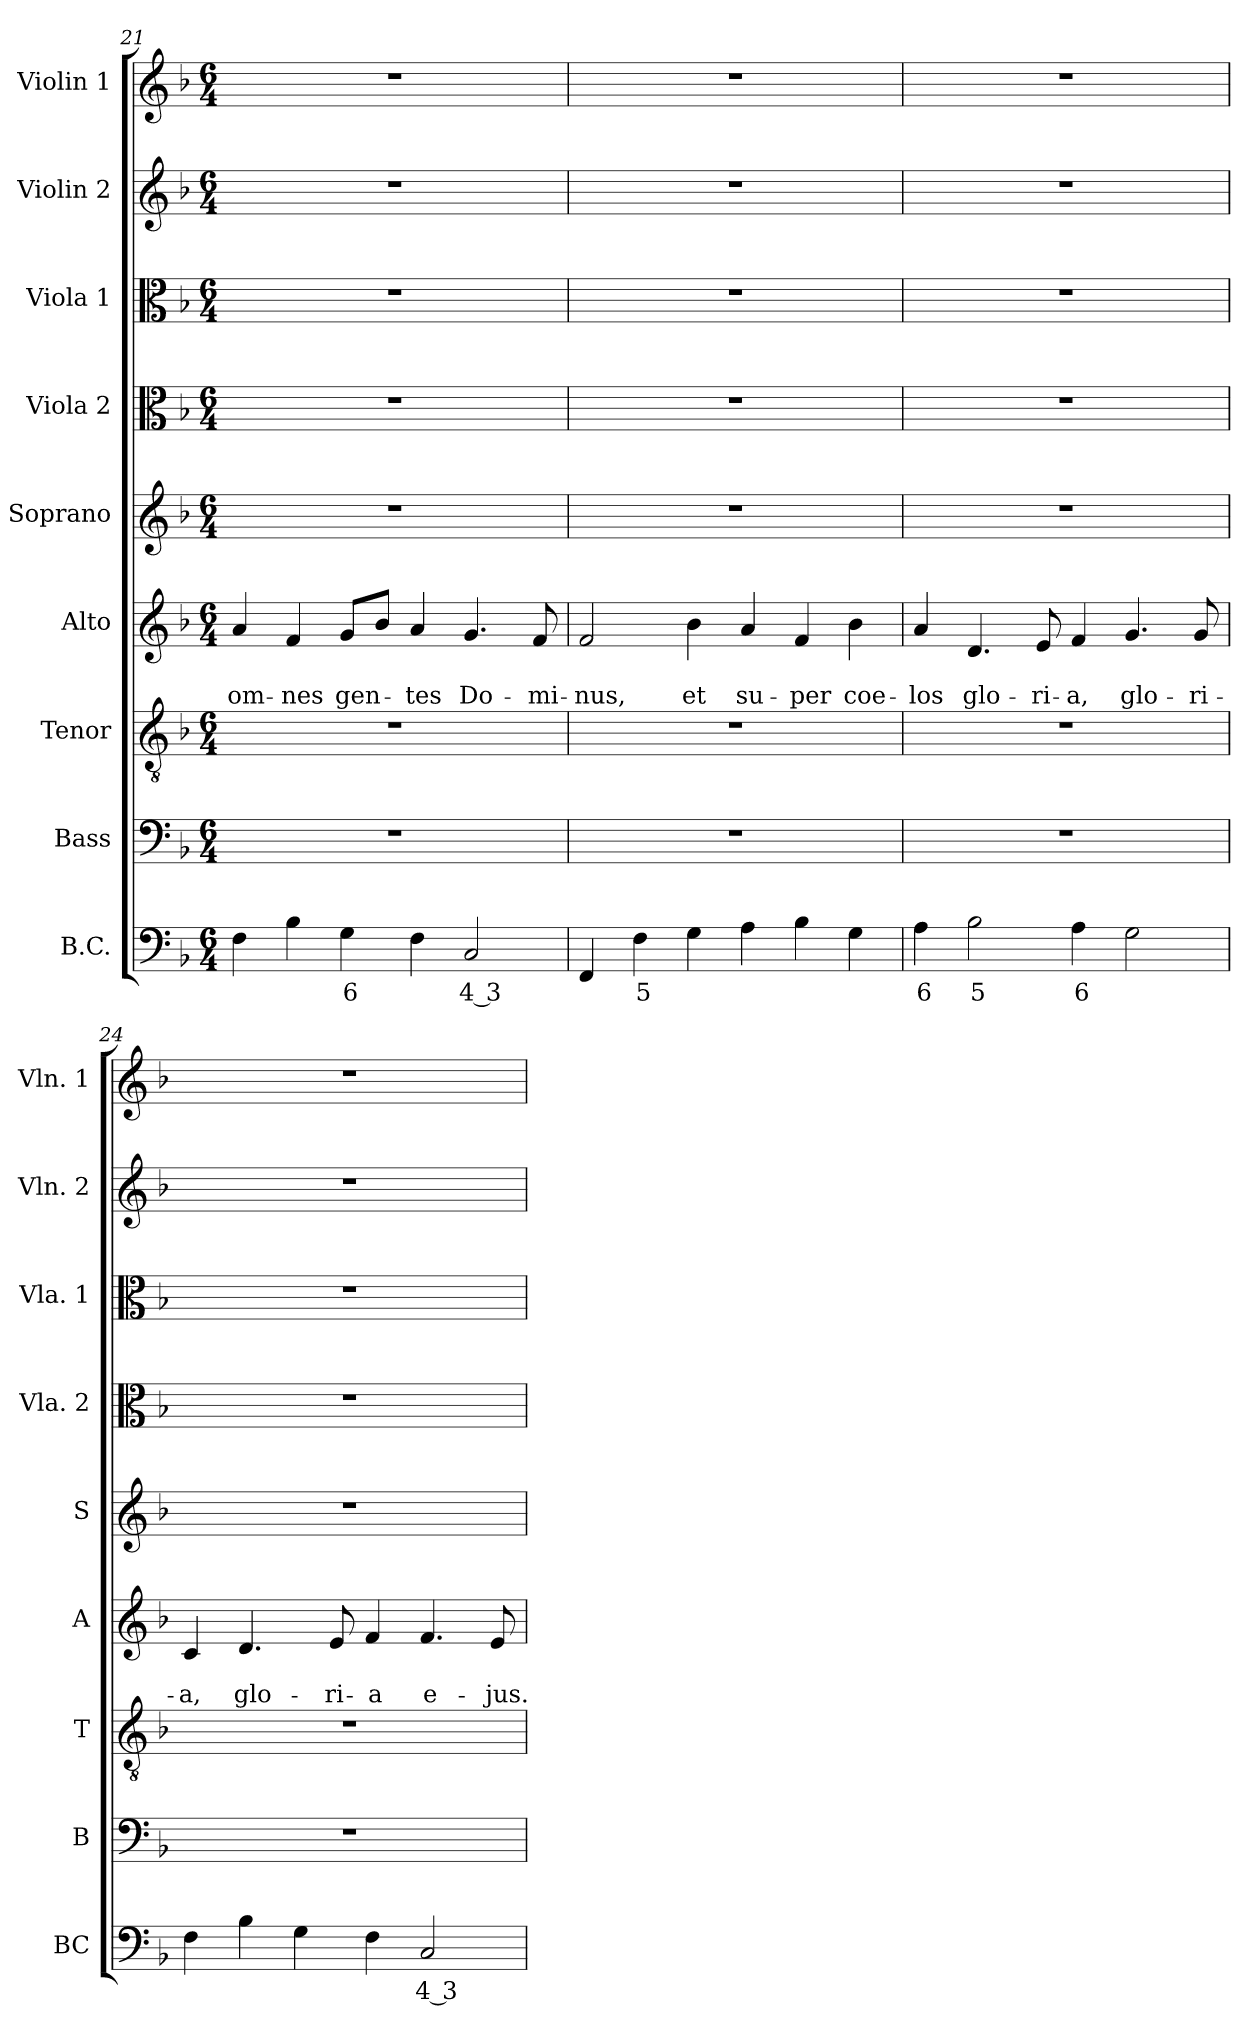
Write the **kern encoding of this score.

**kern	**text	**kern	**kern	**kern	**text	**text	**kern	**kern	**kern	**kern	**kern
*part9	*part9	*part8	*part7	*part6	*part6	*part6	*part5	*part4	*part3	*part2	*part1
*staff9	*staff9	*staff8	*staff7	*staff6	*staff6	*staff6	*staff5	*staff4	*staff3	*staff2	*staff1
*I"B.C.	*	*I"Bass	*I"Tenor	*I"Alto	*	*	*I"Soprano	*I"Viola 2	*I"Viola 1	*I"Violin 2	*I"Violin 1
*I'BC	*	*I'B	*I'T	*I'A	*	*	*I'S	*I'Vla. 2	*I'Vla. 1	*I'Vln. 2	*I'Vln. 1
*clefF4	*	*clefF4	*clefGv2	*clefG2	*	*	*clefG2	*clefC3	*clefC3	*clefG2	*clefG2
*k[b-]	*	*k[b-]	*k[b-]	*k[b-]	*	*	*k[b-]	*k[b-]	*k[b-]	*k[b-]	*k[b-]
*F:	*	*F:	*F:	*F:	*	*	*F:	*F:	*F:	*F:	*F:
*M6/4	*	*M6/4	*M6/4	*M6/4	*	*	*M6/4	*M6/4	*M6/4	*M6/4	*M6/4
=21	=21	=21	=21	=21	=21	=21	=21	=21	=21	=21	=21
!	!	!	!	!	!	!LO:LY:b	!	!	!	!	!
4F\	.	1.r	1.r	4a/	.	om-	1.r	1.r	1.r	1.r	1.r
!	!	!	!	!	!	!LO:LY:b	!	!	!	!	!
4B-\	.	.	.	4f/	.	-nes	.	.	.	.	.
!	!LO:LY:b	!	!	!	!	!LO:LY:b	!	!	!	!	!
4G\	6	.	.	8g/L	.	gen-	.	.	.	.	.
.	.	.	.	8b-/J	.	.	.	.	.	.	.
!	!	!	!	!	!	!LO:LY:b	!	!	!	!	!
4F\	.	.	.	4a/	.	-tes	.	.	.	.	.
!	!LO:LY:b	!	!	!	!	!LO:LY:b	!	!	!	!	!
2C/	4 3	.	.	4.g/	.	Do-	.	.	.	.	.
!	!	!	!	!	!	!LO:LY:b	!	!	!	!	!
.	.	.	.	8f/	.	-mi-	.	.	.	.	.
!!LO:LB:g=z
=22	=22	=22	=22	=22	=22	=22	=22	=22	=22	=22	=22
!	!	!	!	!	!	!LO:LY:b	!	!	!	!	!
4FF/	.	1.r	1.r	2f/	.	-nus,	1.r	1.r	1.r	1.r	1.r
!	!LO:LY:b	!	!	!	!	!	!	!	!	!	!
4F\	5	.	.	.	.	.	.	.	.	.	.
!	!	!	!	!	!	!LO:LY:b	!	!	!	!	!
4G\	.	.	.	4b-\	.	et	.	.	.	.	.
!	!	!	!	!	!	!LO:LY:b	!	!	!	!	!
4A\	.	.	.	4a/	.	su-	.	.	.	.	.
!	!	!	!	!	!	!LO:LY:b	!	!	!	!	!
4B-\	.	.	.	4f/	.	-per	.	.	.	.	.
!	!	!	!	!	!	!LO:LY:b	!	!	!	!	!
4G\	.	.	.	4b-\	.	coe-	.	.	.	.	.
=23	=23	=23	=23	=23	=23	=23	=23	=23	=23	=23	=23
!	!LO:LY:b	!	!	!	!	!LO:LY:b	!	!	!	!	!
4A\	6	1.r	1.r	4a/	.	-los	1.r	1.r	1.r	1.r	1.r
!	!LO:LY:b	!	!	!	!	!LO:LY:b	!	!	!	!	!
2B-\	5	.	.	4.d/	.	glo-	.	.	.	.	.
!	!	!	!	!	!	!LO:LY:b	!	!	!	!	!
.	.	.	.	8e/	.	-ri-	.	.	.	.	.
!	!LO:LY:b	!	!	!	!	!LO:LY:b	!	!	!	!	!
4A\	6	.	.	4f/	.	-a,	.	.	.	.	.
!	!	!	!	!	!	!LO:LY:b	!	!	!	!	!
2G\	.	.	.	4.g/	.	glo-	.	.	.	.	.
!	!	!	!	!	!	!LO:LY:b	!	!	!	!	!
.	.	.	.	8g/	.	-ri-	.	.	.	.	.
=24	=24	=24	=24	=24	=24	=24	=24	=24	=24	=24	=24
!	!	!	!	!	!	!LO:LY:b	!	!	!	!	!
4F\	.	1.r	1.r	4c/	.	-a,	1.r	1.r	1.r	1.r	1.r
!	!	!	!	!	!	!LO:LY:b	!	!	!	!	!
4B-\	.	.	.	4.d/	.	glo-	.	.	.	.	.
4G\	.	.	.	.	.	.	.	.	.	.	.
!	!	!	!	!	!	!LO:LY:b	!	!	!	!	!
.	.	.	.	8e/	.	-ri-	.	.	.	.	.
!	!	!	!	!	!	!LO:LY:b	!	!	!	!	!
4F\	.	.	.	4f/	.	-a	.	.	.	.	.
!	!LO:LY:b	!	!	!	!	!LO:LY:b	!	!	!	!	!
2C/	4 3	.	.	4.f/	.	e-	.	.	.	.	.
!	!	!	!	!	!	!LO:LY:b	!	!	!	!	!
.	.	.	.	8e/	.	-jus.	.	.	.	.	.
=	=	=	=	=	=	=	=	=	=	=	=
*-	*-	*-	*-	*-	*-	*-	*-	*-	*-	*-	*-
